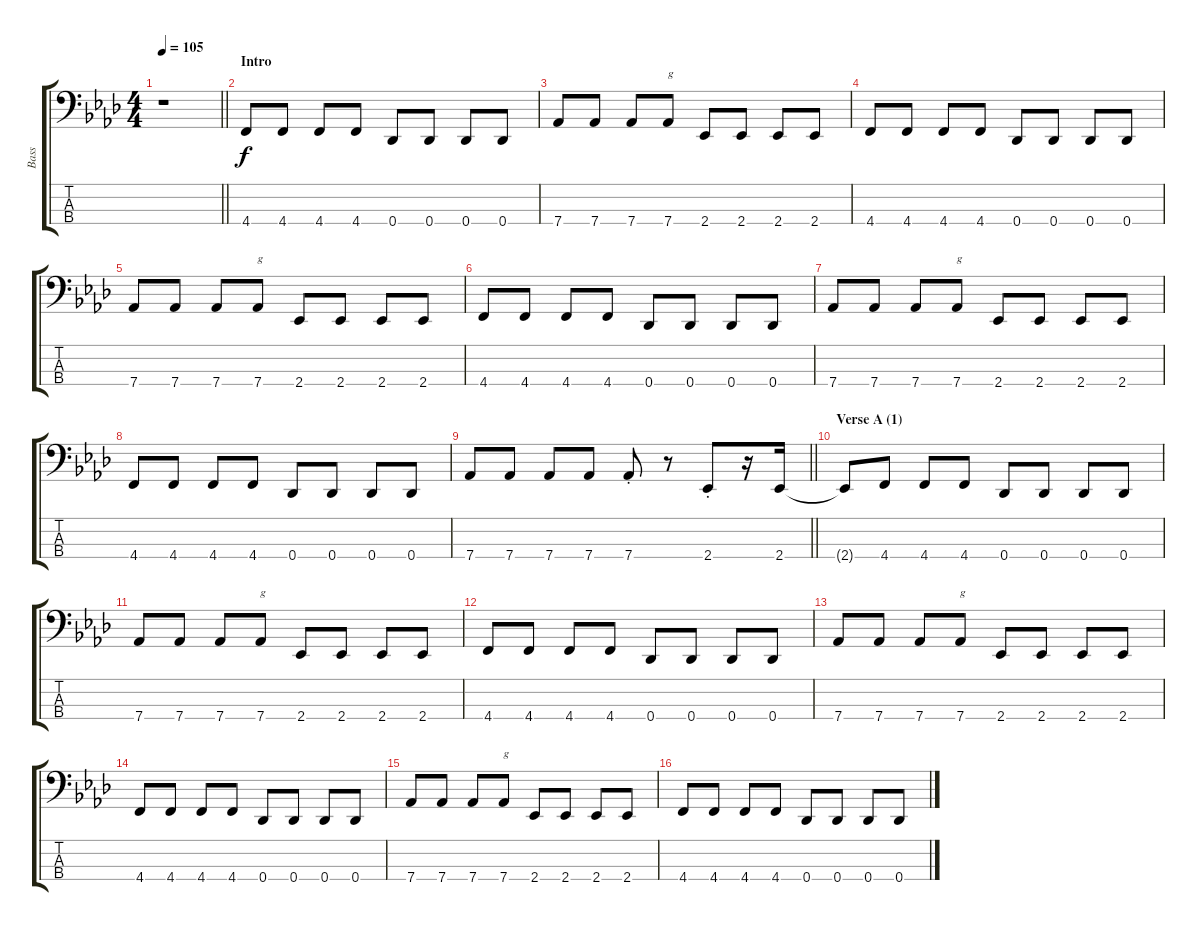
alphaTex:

\track ("Bass" "Bass") {instrument electricbasspick}
\staff {score tabs}
\tuning (Gb2 Db2 Ab1 Db1) {hide}
\ts (4 4)
\tempo 105
\clef f4
\barLineRight lightlight
\ks fminor
r.1{dy f instrument electricbasspick} |
\section ("" "Intro")
4.4.8 4.4.8 4.4.8 4.4.8 0.4.8 0.4.8 0.4.8 0.4.8 |
7.4.8 7.4.8 7.4.8 7.4.8{txt "g"} 2.4.8 2.4.8 2.4.8 2.4.8 |
4.4.8 4.4.8 4.4.8 4.4.8 0.4.8 0.4.8 0.4.8 0.4.8 |
7.4.8 7.4.8 7.4.8 7.4.8{txt "g"} 2.4.8 2.4.8 2.4.8 2.4.8 |
4.4.8 4.4.8 4.4.8 4.4.8 0.4.8 0.4.8 0.4.8 0.4.8 |
7.4.8 7.4.8 7.4.8 7.4.8{txt "g"} 2.4.8 2.4.8 2.4.8 2.4.8 |
4.4.8 4.4.8 4.4.8 4.4.8 0.4.8 0.4.8 0.4.8 0.4.8 |
\barLineRight lightlight
7.4.8 7.4.8 7.4.8 7.4.8 7.4{st}.8 r.8 2.4{st}.8 r.16 2.4.16 |
\section ("" "Verse A (1)")
2.4{t}.8 4.4.8 4.4.8 4.4.8 0.4.8 0.4.8 0.4.8 0.4.8 |
7.4.8 7.4.8 7.4.8 7.4.8{txt "g"} 2.4.8 2.4.8 2.4.8 2.4.8 |
4.4.8 4.4.8 4.4.8 4.4.8 0.4.8 0.4.8 0.4.8 0.4.8 |
7.4.8 7.4.8 7.4.8 7.4.8{txt "g"} 2.4.8 2.4.8 2.4.8 2.4.8 |
4.4.8 4.4.8 4.4.8 4.4.8 0.4.8 0.4.8 0.4.8 0.4.8 |
7.4.8 7.4.8 7.4.8 7.4.8{txt "g"} 2.4.8 2.4.8 2.4.8 2.4.8 |
4.4.8 4.4.8 4.4.8 4.4.8 0.4.8 0.4.8 0.4.8 0.4.8
